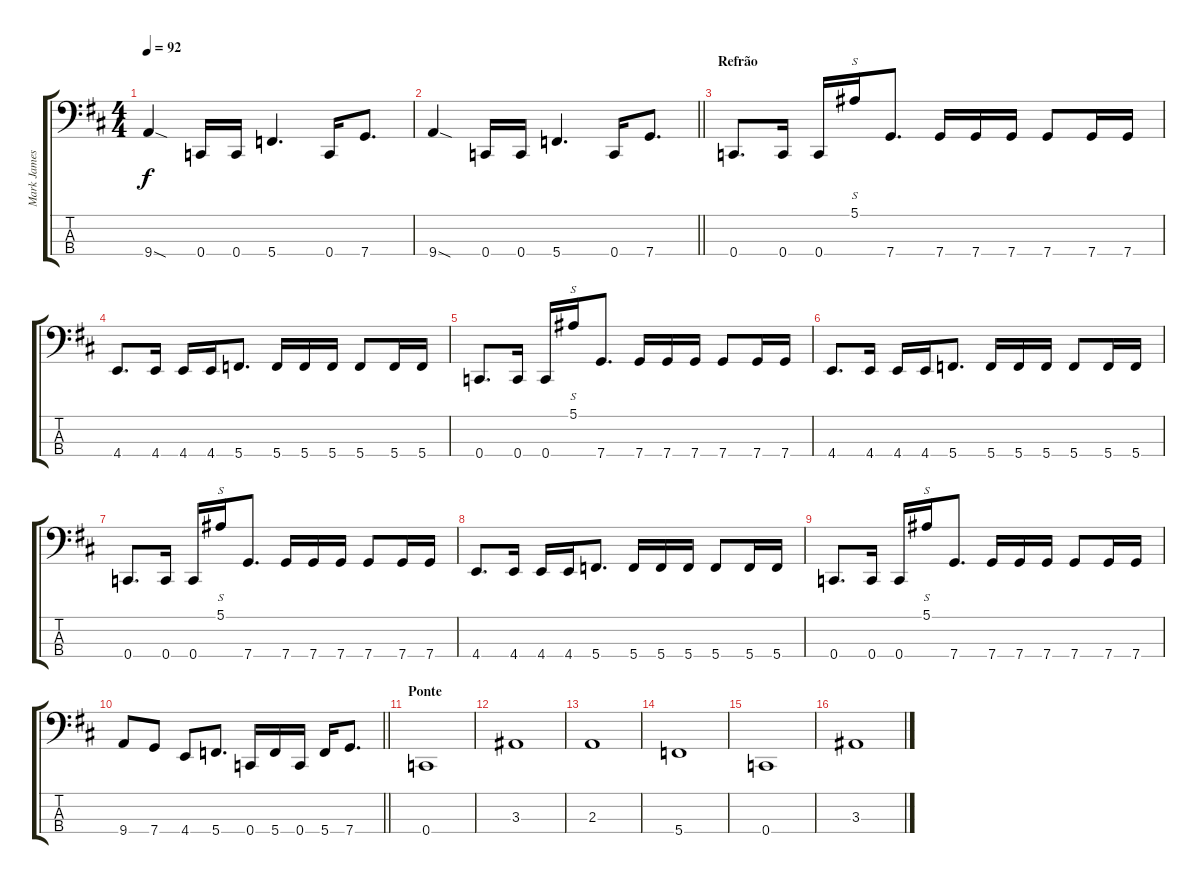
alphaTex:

\track ("Mark James" "Mark James") {instrument electricbassfinger}
\staff {score tabs}
\tuning (F2 C2 G1 C1) {hide}
\ts (4 4)
\tempo 92
\clef f4
\ks d
9.4{sod}.4{dy f} 0.4.16 0.4.16 5.4.4{d} 0.4.16 7.4.8{d} |
\barLineRight lightlight
9.4{sod}.4 0.4.16 0.4.16 5.4.4{d} 0.4.16 7.4.8{d} |
\section ("" "Refrão")
0.4.8{d} 0.4.16 0.4.16 5.1.16{s} 7.4.8{d} 7.4.16 7.4.16 7.4.16 7.4.8 7.4.16 7.4.16 |
4.4.8{d} 4.4.16 4.4.16 4.4.16 5.4.8{d} 5.4.16 5.4.16 5.4.16 5.4.8 5.4.16 5.4.16 |
0.4.8{d} 0.4.16 0.4.16 5.1.16{s} 7.4.8{d} 7.4.16 7.4.16 7.4.16 7.4.8 7.4.16 7.4.16 |
4.4.8{d} 4.4.16 4.4.16 4.4.16 5.4.8{d} 5.4.16 5.4.16 5.4.16 5.4.8 5.4.16 5.4.16 |
0.4.8{d} 0.4.16 0.4.16 5.1.16{s} 7.4.8{d} 7.4.16 7.4.16 7.4.16 7.4.8 7.4.16 7.4.16 |
4.4.8{d} 4.4.16 4.4.16 4.4.16 5.4.8{d} 5.4.16 5.4.16 5.4.16 5.4.8 5.4.16 5.4.16 |
0.4.8{d} 0.4.16 0.4.16 5.1.16{s} 7.4.8{d} 7.4.16 7.4.16 7.4.16 7.4.8 7.4.16 7.4.16 |
\barLineRight lightlight
9.4.8 7.4.8 4.4.8 5.4.8{d} 0.4.16 5.4.16 0.4.16 5.4.16 7.4.8{d} |
\section ("" "Ponte")
0.4.1{instrument electricbassfinger} |
3.3.1 |
2.3.1 |
5.4.1 |
0.4.1 |
3.3.1
